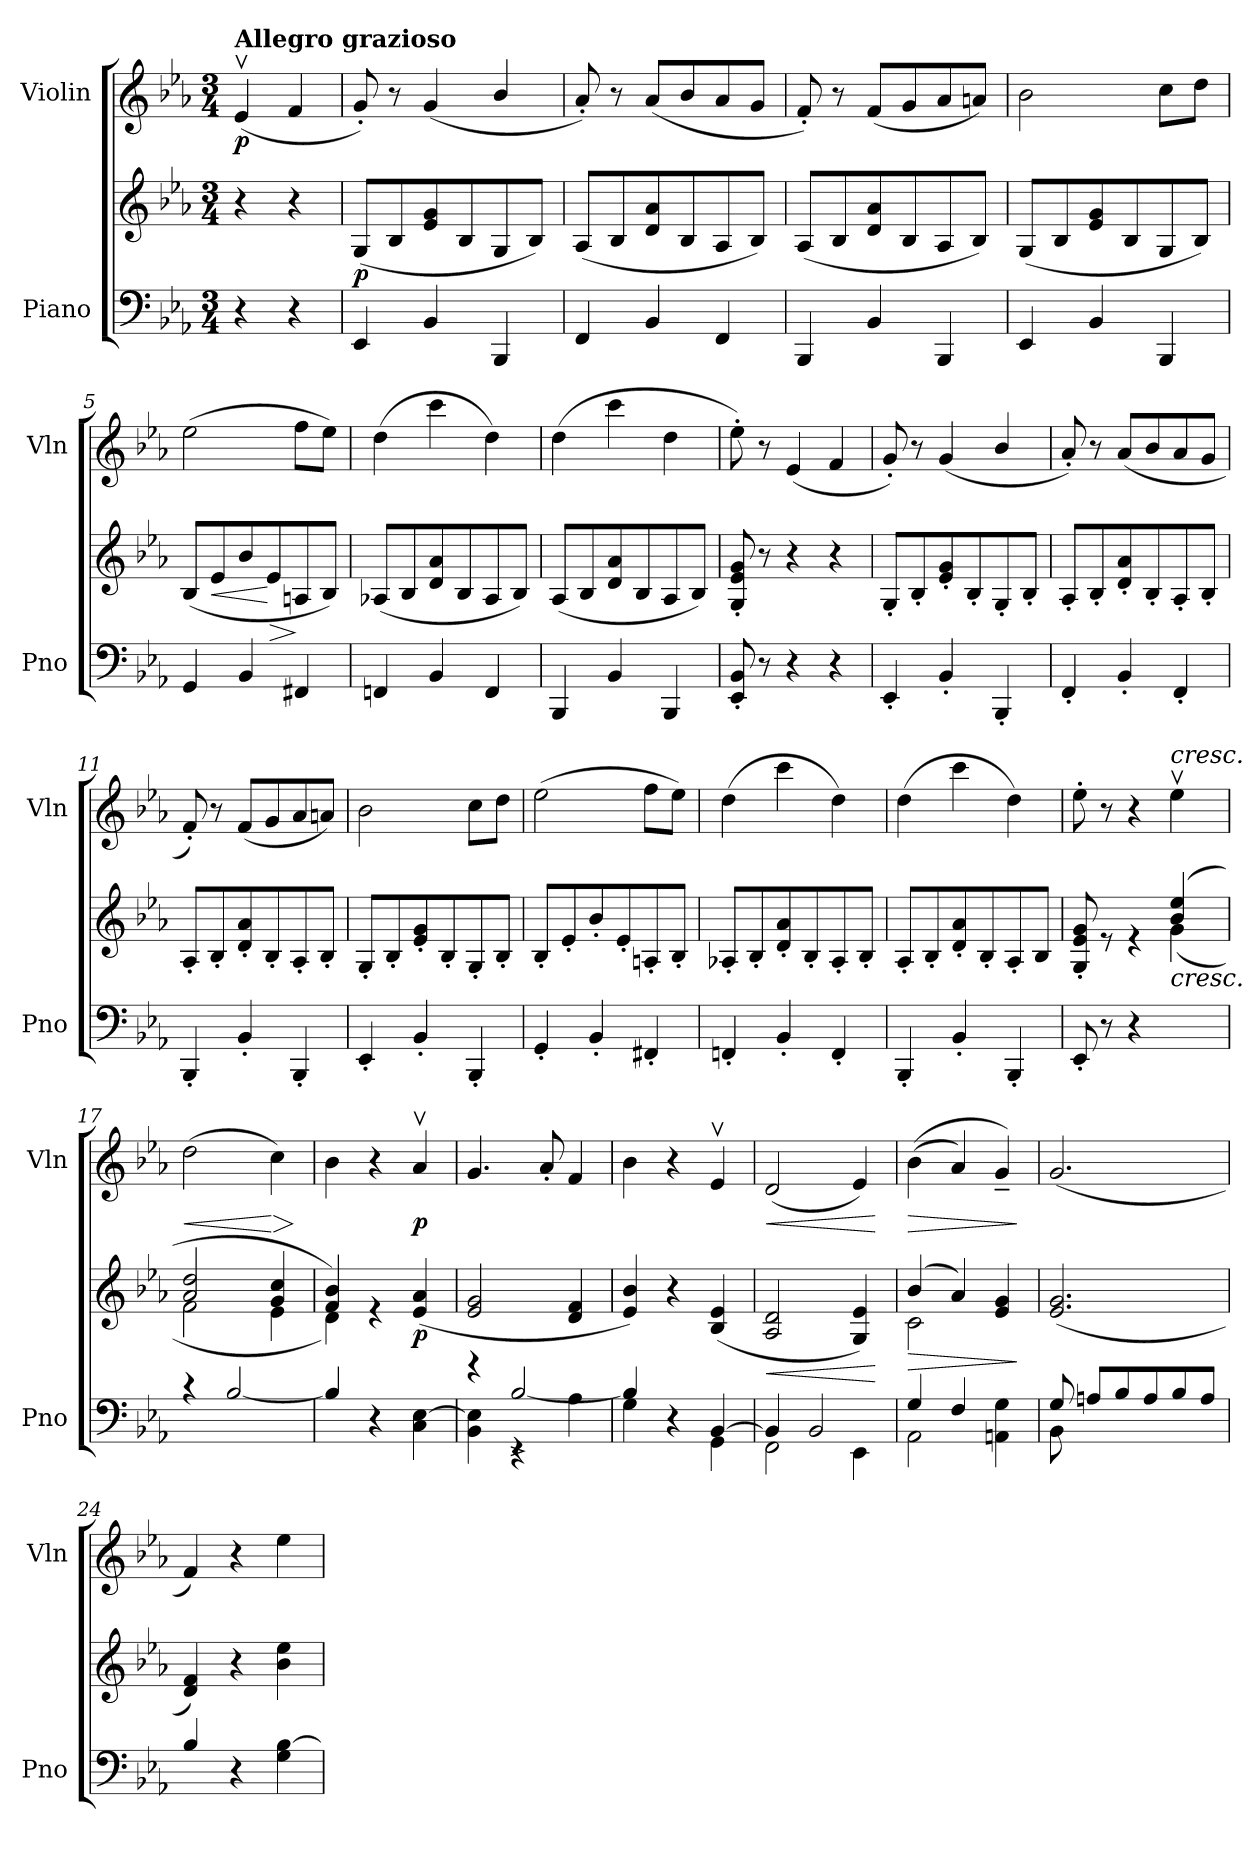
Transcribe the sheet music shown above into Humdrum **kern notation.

**kern	**kern	**dynam	**kern	**dynam
*part2	*part2	*part2	*part1	*part1
*staff3	*staff2	*staff2/3	*staff1	*staff1
*I"Piano	*	*	*I"Violin	*
*I'Pno	*	*	*I'Vln	*
*clefF4	*clefG2	*	*clefG2	*
*k[b-e-a-]	*k[b-e-a-]	*	*k[b-e-a-]	*
*M3/4	*M3/4	*	*M3/4	*
*MM130	*MM130	*	*MM130	*
=	=	=	=	=
!	!	!	!LO:TX:a:B:t=Allegro grazioso	!
!	!	!	!	!LO:DY:b
4r	4r	.	(<4e-v/	p
4r	4r	.	4f/	.
=1	=1	=1	=1	=1
!	!	!LO:DY:b	!	!
4EE-/	(<8G/L	p	8g'/)	.
.	8B-/	.	8r	.
4BB-/	8e-/ 8g/	.	(<4g/	.
.	8B-/	.	.	.
4BBB-/	8G/	.	4b-/	.
.	8B-/J)	.	.	.
=2	=2	=2	=2	=2
4FF/	(<8A-/L	.	8a-'/)	.
.	8B-/	.	8r	.
4BB-/	8d/ 8a-/	.	(<8a-/L	.
.	8B-/	.	8b-/	.
4FF/	8A-/	.	8a-/	.
.	8B-/J)	.	8g/J	.
=3	=3	=3	=3	=3
4BBB-/	(<8A-/L	.	8f'/)	.
.	8B-/	.	8r	.
4BB-/	8d/ 8a-/	.	(<8f/L	.
.	8B-/	.	8g/	.
4BBB-/	8A-/	.	8a-/	.
.	8B-/J)	.	8an/J)	.
=4	=4	=4	=4	=4
4EE-/	(<8G/L	.	2b-\	.
.	8B-/	.	.	.
4BB-/	8e-/ 8g/	.	.	.
.	8B-/	.	.	.
4BBB-/	8G/	.	8cc\L	.
.	8B-/J)	.	8dd\J	.
!!LO:LB:g=z
=5	=5	=5	=5	=5
4GG/	(<8B-/L	.	(>2ee-\	.
!	!	!LO:HP:b	!	!
.	8e-/	<	.	.
4BB-/	8b-/	.	.	.
!	!	!LO:HP:n=1:b	!	!
.	8e-/	[ >	.	.
4FF#X/	8An/	]	8ff\L	.
.	8B-/J)	.	8ee-\J)	.
=6	=6	=6	=6	=6
4FFn/	(<8A-X/L	.	(>4dd\	.
.	8B-/	.	.	.
4BB-/	8d/ 8a-/	.	4ccc\	.
.	8B-/	.	.	.
4FF/	8A-/	.	4dd\)	.
.	8B-/J)	.	.	.
=7	=7	=7	=7	=7
4BBB-/	(<8A-/L	.	(>4dd\	.
.	8B-/	.	.	.
4BB-/	8d/ 8a-/	.	4ccc\	.
.	8B-/	.	.	.
4BBB-/	8A-/	.	4dd\	.
.	8B-/J)	.	.	.
=8	=8	=8	=8	=8
8EE-/' 8BB-/'	8G/' 8e-/' 8g/'	.	8ee-'\)	.
8r	8r	.	8r	.
4r	4r	.	(<4e-/	.
4r	4r	.	4f/	.
=9	=9	=9	=9	=9
4EE-'/	8G'/L	.	8g'/)	.
.	8B-'/	.	8r	.
4BB-'/	8e-/' 8g/'	.	(<4g/	.
.	8B-'/	.	.	.
4BBB-'/	8G'/	.	4b-/	.
.	8B-'/J	.	.	.
!!LO:LB:g=z
=10	=10	=10	=10	=10
4FF'/	8A-'/L	.	8a-'/)	.
.	8B-'/	.	8r	.
4BB-'/	8d/' 8a-/'	.	(<8a-/L	.
.	8B-'/	.	8b-/	.
4FF'/	8A-'/	.	8a-/	.
.	8B-'/J	.	8g/J	.
=11	=11	=11	=11	=11
4BBB-'/	8A-'/L	.	8f'/)	.
.	8B-'/	.	8r	.
4BB-'/	8d/' 8a-/'	.	(<8f/L	.
.	8B-'/	.	8g/	.
4BBB-'/	8A-'/	.	8a-/	.
.	8B-'/J	.	8an/J)	.
=12	=12	=12	=12	=12
4EE-'/	8G'/L	.	2b-\	.
.	8B-'/	.	.	.
4BB-'/	8e-/' 8g/'	.	.	.
.	8B-'/	.	.	.
4BBB-'/	8G'/	.	8cc\L	.
.	8B-'/J	.	8dd\J	.
=13	=13	=13	=13	=13
4GG'/	8B-'/L	.	(>2ee-\	.
.	8e-'/	.	.	.
4BB-'/	8b-'/	.	.	.
.	8e-'/	.	.	.
4FF#X'/	8An'/	.	8ff\L	.
.	8B-'/J	.	8ee-\J)	.
=14	=14	=14	=14	=14
4FFn'/	8A-X'/L	.	(>4dd\	.
.	8B-'/	.	.	.
4BB-'/	8d/' 8a-/'	.	4ccc\	.
.	8B-'/	.	.	.
4FF'/	8A-'/	.	4dd\)	.
.	8B-'/J	.	.	.
!!LO:PB:g=z
=15	=15	=15	=15	=15
4BBB-'/	8A-'/L	.	(>4dd\	.
.	8B-'/	.	.	.
4BB-'/	8d/' 8a-/'	.	4ccc\	.
.	8B-'/	.	.	.
4BBB-'/	8A-'/	.	4dd\)	.
.	8B-/J	.	.	.
=16	=16	=16	=16	=16
*	*^	*	*	*
8EE-'/	8G/' 8e-/' 8g/'	2ryy	.	8ee-'\	.
8r	8re	.	.	8r	.
4r	4re	.	.	4r	.
!	!	!	!	!LO:TX:a:i:t=cresc.	!
!	!LO:TX:b:i:t=cresc.	!	!	!	!
4ryy	(>4b-/ 4ee-/	(<4g\	.	4ee-v\	.
=17	=17	=17	=17	=17	=17
!	!	!	!	!	!LO:HP:b
4rc	2a-/ 2dd/	2f\	.	(>2dd\	<
[2B-/	.	.	.	.	.
!	!	!	!	!	!LO:HP:n=1:b
.	4g/ 4cc/	4e-\	.	4cc\)	[ >
*	*v	*v	*	*	*
.	.	.	.	]
=18	=18	=18	=18	=18
*	*^	*	*	*
4B-/]	4f/ 4b-/)	4d\)	.	4b-\	.
4r	4re	2ryy	.	4r	.
!	!	!	!LO:DY:b	!	!LO:DY:b
4C\ [4E-\	(<4e-/ 4a-/	.	p	4a-v/	p
*	*v	*v	*	*	*
=19	=19	=19	=19	=19
*^	*	*	*	*
4BB-\ 4E-\]	4rg	2e-/ 2g/	.	4.g/	.
4rEE	[2B-^/	.	.	.	.
.	.	.	.	8a-'/	.
4A-\	.	4d/ 4f/	.	4f/	.
=20	=20	=20	=20	=20	=20
4G\	4B-/]	4e-/ 4b-/)	.	4b-\	.
4r	4ryy	4r	.	4r	.
[4BB-/	4GG\	(<4B-/ 4e-/	.	4e-v/	.
=21	=21	=21	=21	=21	=21
!	!	!	!LO:HP:b	!	!LO:HP:b
4BB-/]	2FF\	2A-/ 2d/	<	(<2d/	<
2BB-/	.	.	.	.	.
.	4EE-\	4G/ 4e-/)	.	4e-/)	.
*v	*v	*	*	*	*
.	.	[	.	[
=22	=22	=22	=22	=22
*^	*	*	*	*
!	!	!	!LO:HP:b	!	!LO:HP:b
*	*	*^	*	*	*
2AA-\	4G/	(>4b-/	2c\	>	(>(>4b-\	>
.	4F/	4a-/)	.	.	4a-/)	.
4AAn\ 4G\	4ryy	4e-/ 4g/	4ryy	.	4g~/)	.
*v	*v	*	*	*	*	*
*	*v	*v	*	*	*
.	.	]	.	]
!!LO:LB:g=z
=23	=23	=23	=23	=23
*^	*	*	*	*
8G/	8BB-\	(<2.e-/ 2.g/	.	(<2.g/	.
8An/L	2ryy	.	.	.	.
8B-/	.	.	.	.	.
8A/	.	.	.	.	.
8B-/	.	.	.	.	.
8A/J	8ryy	.	.	.	.
*v	*v	*	*	*	*
=24	=24	=24	=24	=24
4B-/	4d/ 4f/)	.	4f/)	.
4r	4r	.	4r	.
4G\ [4B-\	4b-\ 4ee-\	.	4ee-\	.
=	=	=	=	=
*-	*-	*-	*-	*-
